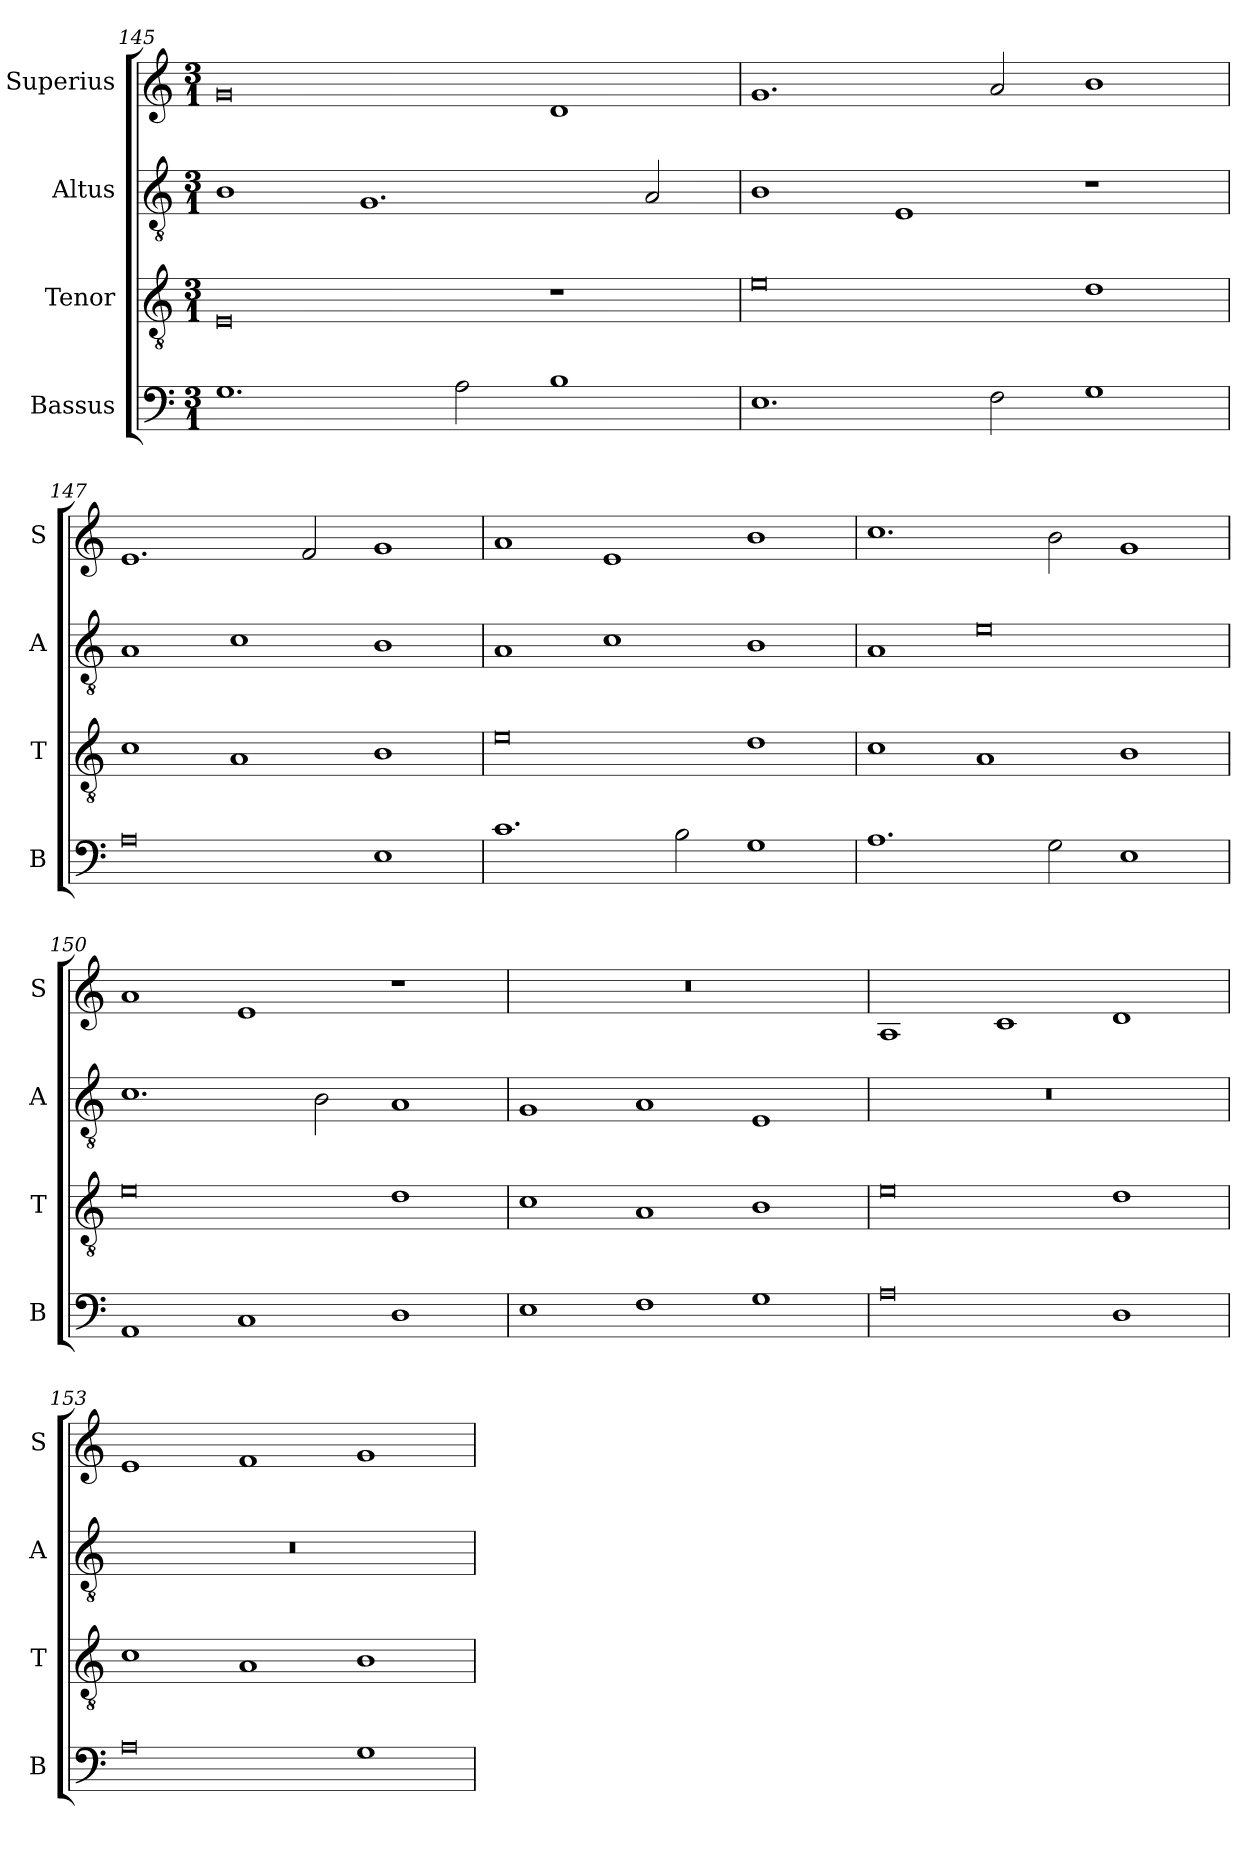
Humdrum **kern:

**kern	**kern	**kern	**kern
*part4	*part3	*part2	*part1
*staff4	*staff3	*staff2	*staff1
*I"Bassus	*I"Tenor	*I"Altus	*I"Superius
*I'B	*I'T	*I'A	*I'S
*clefF4	*clefGv2	*clefGv2	*clefG2
*k[]	*k[]	*k[]	*k[]
*M3/1	*M3/1	*M3/1	*M3/1
=145	=145	=145	=145
1.G	0E	1B	0g
.	.	1.G	.
2A\	.	.	.
1B	1r	.	1d
.	.	2A/	.
=146	=146	=146	=146
1.E	0e	1B	1.g
.	.	1E	.
2F\	.	.	2a/
1G	1d	1r	1b
=147	=147	=147	=147
0A	1c	1A	1.e
.	1A	1c	.
.	.	.	2f/
1E	1B	1B	1g
=148	=148	=148	=148
1.c	0e	1A	1a
.	.	1c	1e
2B\	.	.	.
1G	1d	1B	1b
=149	=149	=149	=149
1.A	1c	1A	1.cc
.	1A	0e	.
2G\	.	.	2b\
1E	1B	.	1g
=150	=150	=150	=150
1AA	0e	1.c	1a
1C	.	.	1e
.	.	2B\	.
1D	1d	1A	1r
=151	=151	=151	=151
1E	1c	1G	0.r
1F	1A	1A	.
1G	1B	1E	.
=152	=152	=152	=152
0A	0e	0.r	1A
.	.	.	1c
1D	1d	.	1d
=153	=153	=153	=153
0A	1c	0.r	1e
.	1A	.	1f
1G	1B	.	1g
=	=	=	=
*-	*-	*-	*-
